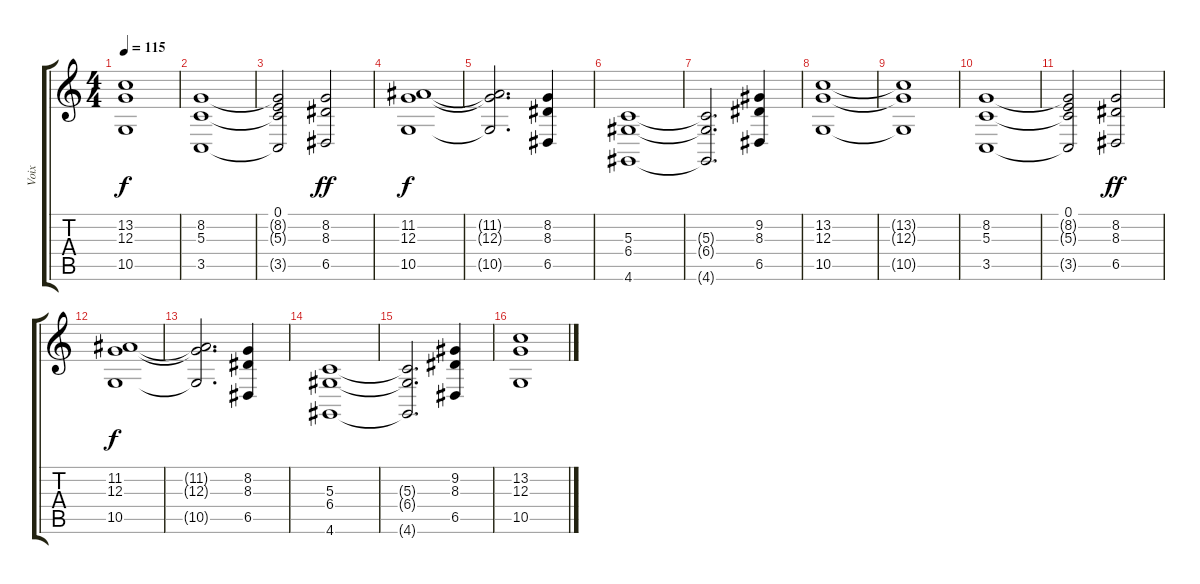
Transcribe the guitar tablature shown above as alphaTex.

\track ("Voix" "Voix") {instrument voiceoohs}
\staff {score tabs}
\tuning (E4 B3 G3 D3 A2 E2) {hide}
\ts (4 4)
\tempo 115
\clef g2
\ks c
(13.2{t} 12.3{t} 10.5{t}).1{dy f} |
(8.2 5.3 3.5).1 |
(0.1 8.2{t} 5.3{t} 3.5{t}).2 (8.2 8.3 6.5).2{dy ff} |
(11.2 12.3 10.5).1{dy f} |
(11.2{t} 12.3{t} 10.5{t}).2{d} (8.2 8.3 6.5).4 |
(5.3 6.4 4.6).1 |
(5.3{t} 6.4{t} 4.6{t}).2{d} (9.2 8.3 6.5).4 |
(13.2 12.3 10.5).1 |
(13.2{t} 12.3{t} 10.5{t}).1 |
(8.2 5.3 3.5).1 |
(0.1 8.2{t} 5.3{t} 3.5{t}).2 (8.2 8.3 6.5).2{dy ff} |
(11.2 12.3 10.5).1{dy f} |
(11.2{t} 12.3{t} 10.5{t}).2{d} (8.2 8.3 6.5).4 |
(5.3 6.4 4.6).1 |
(5.3{t} 6.4{t} 4.6{t}).2{d} (9.2 8.3 6.5).4 |
(13.2 12.3 10.5).1
